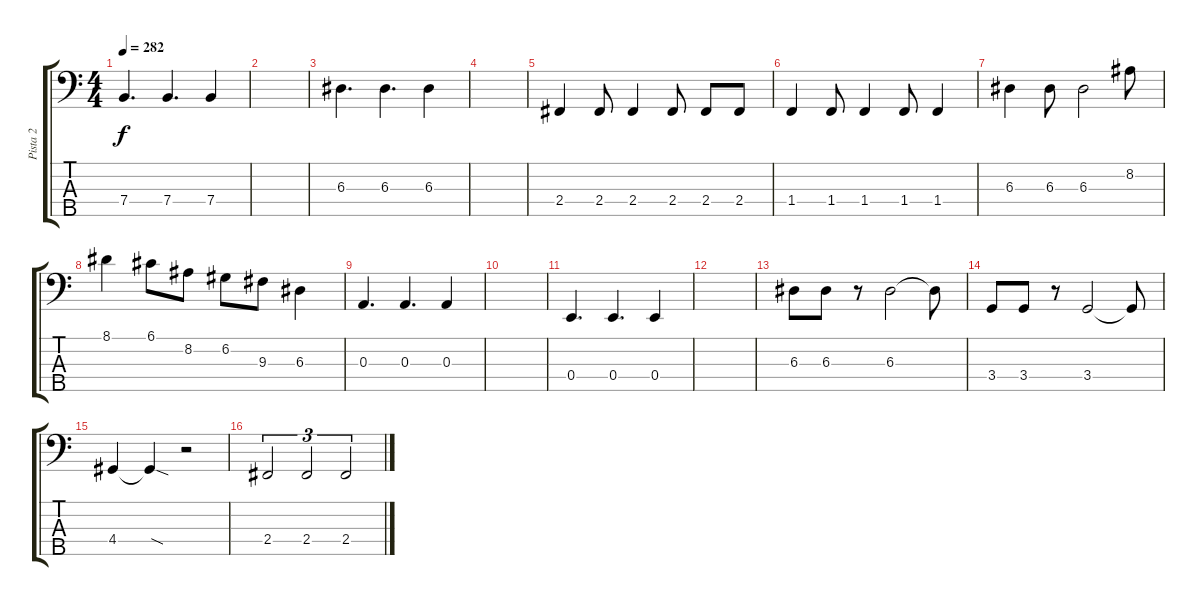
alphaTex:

\track ("Pista 2" "Pista 2") {instrument electricbassfinger}
\staff {score tabs}
\tuning (G2 D2 A1 E1 B0) {hide}
\ts (4 4)
\tempo 282
\clef f4
\ks c
7.4.4{d dy f} 7.4.4{d} 7.4.4 |
|
6.3.4{d} 6.3.4{d} 6.3.4 |
|
2.4.4 2.4.8 2.4.4 2.4.8 2.4.8 2.4.8 |
1.4.4 1.4.8 1.4.4 1.4.8 1.4.4 |
6.3.4 6.3.8 6.3.2 8.2.8 |
8.1.4 6.1.8 8.2.8 6.2.8 9.3.8 6.3.4 |
0.3.4{d} 0.3.4{d} 0.3.4 |
|
0.4.4{d} 0.4.4{d} 0.4.4 |
|
6.3.8 6.3.8 r.8 6.3.2 6.3{t}.8 |
3.4.8 3.4.8 r.8 3.4.2 3.4{t}.8 |
4.4.4 4.4{sod t}.4 r.2 |
2.4.2{tu (3 2)} 2.4.2{tu (3 2)} 2.4.2{tu (3 2)}
